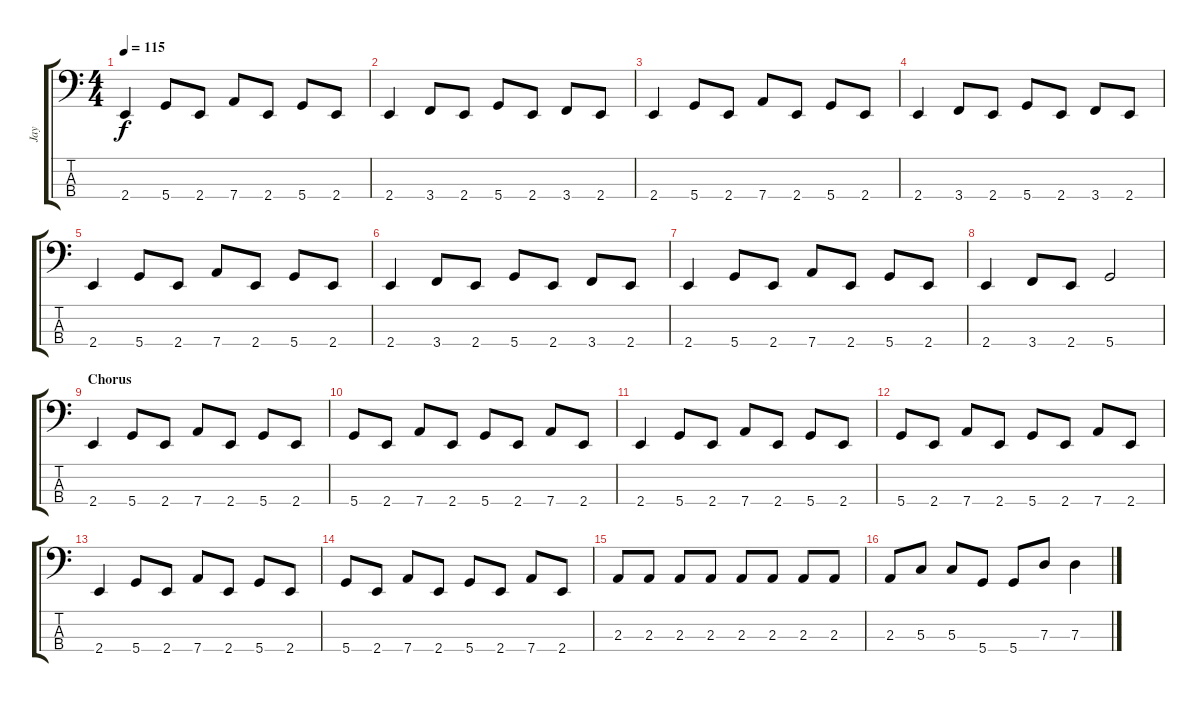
\track ("Jay" "Jay") {instrument electricbasspick}
\staff {score tabs}
\tuning (F2 C2 G1 D1) {hide}
\ts (4 4)
\tempo 115
\clef f4
\ks c
2.4.4{dy f} 5.4.8 2.4.8 7.4.8 2.4.8 5.4.8 2.4.8 |
2.4.4 3.4.8 2.4.8 5.4.8 2.4.8 3.4.8 2.4.8 |
2.4.4 5.4.8 2.4.8 7.4.8 2.4.8 5.4.8 2.4.8 |
2.4.4 3.4.8 2.4.8 5.4.8 2.4.8 3.4.8 2.4.8 |
2.4.4 5.4.8 2.4.8 7.4.8 2.4.8 5.4.8 2.4.8 |
2.4.4 3.4.8 2.4.8 5.4.8 2.4.8 3.4.8 2.4.8 |
2.4.4 5.4.8 2.4.8 7.4.8 2.4.8 5.4.8 2.4.8 |
2.4.4 3.4.8 2.4.8 5.4.2 |
\section ("" "Chorus")
2.4.4 5.4.8 2.4.8 7.4.8 2.4.8 5.4.8 2.4.8 |
5.4.8 2.4.8 7.4.8 2.4.8 5.4.8 2.4.8 7.4.8 2.4.8 |
2.4.4 5.4.8 2.4.8 7.4.8 2.4.8 5.4.8 2.4.8 |
5.4.8 2.4.8 7.4.8 2.4.8 5.4.8 2.4.8 7.4.8 2.4.8 |
2.4.4 5.4.8 2.4.8 7.4.8 2.4.8 5.4.8 2.4.8 |
5.4.8 2.4.8 7.4.8 2.4.8 5.4.8 2.4.8 7.4.8 2.4.8 |
2.3.8 2.3.8 2.3.8 2.3.8 2.3.8 2.3.8 2.3.8 2.3.8 |
2.3.8 5.3.8 5.3.8 5.4.8 5.4.8 7.3.8 7.3.4
